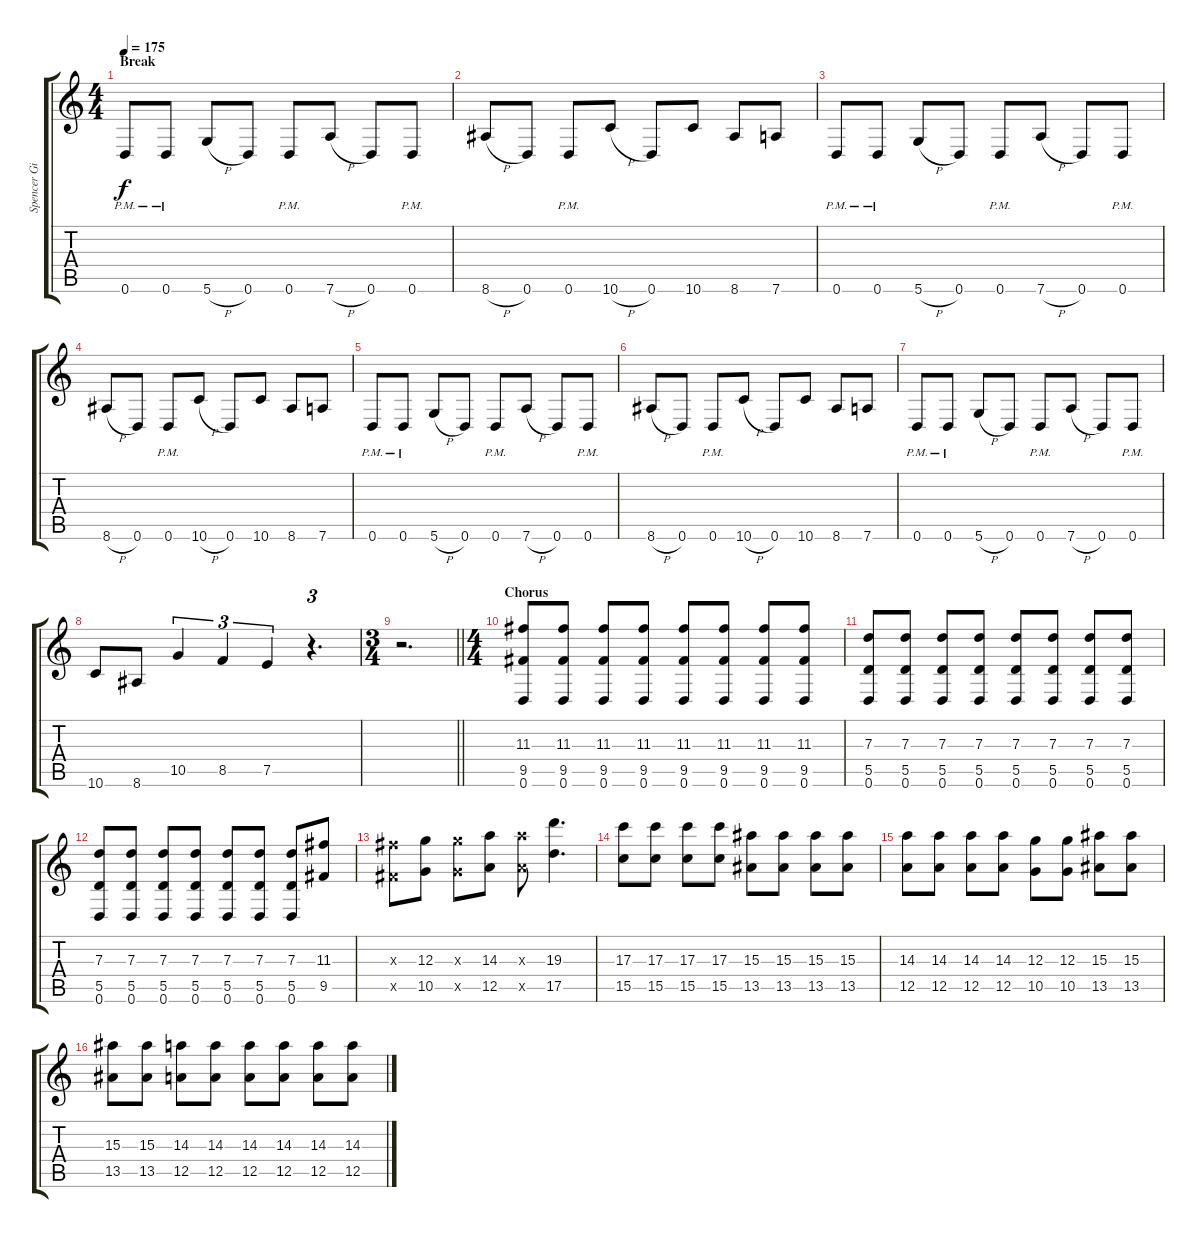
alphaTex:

\track ("Spencer Gill - Guitar" "Spencer Gi") {instrument overdrivenguitar}
\staff {score tabs}
\tuning (E4 B3 G3 D3 A2 D2) {hide}
\ts (4 4)
\section ("" "Break")
\tempo 175
\clef g2
\ks c
0.6{pm}.8{dy f} 0.6{pm}.8 5.6{h}.8 0.6.8 0.6{pm}.8 7.6{h}.8 0.6.8 0.6{pm}.8 |
8.6{h}.8 0.6.8 0.6{pm}.8 10.6{h}.8 0.6.8 10.6.8 8.6.8 7.6.8 |
0.6{pm}.8 0.6{pm}.8 5.6{h}.8 0.6.8 0.6{pm}.8 7.6{h}.8 0.6.8 0.6{pm}.8 |
8.6{h}.8 0.6.8 0.6{pm}.8 10.6{h}.8 0.6.8 10.6.8 8.6.8 7.6.8 |
0.6{pm}.8 0.6{pm}.8 5.6{h}.8 0.6.8 0.6{pm}.8 7.6{h}.8 0.6.8 0.6{pm}.8 |
8.6{h}.8 0.6.8 0.6{pm}.8 10.6{h}.8 0.6.8 10.6.8 8.6.8 7.6.8 |
0.6{pm}.8 0.6{pm}.8 5.6{h}.8 0.6.8 0.6{pm}.8 7.6{h}.8 0.6.8 0.6{pm}.8 |
10.6.8 8.6.8 10.5.4{tu (3 2)} 8.5.4{tu (3 2)} 7.5.4{tu (3 2)} r.4{d tu (3 2)} |
\ts (3 4)
\barLineRight lightlight
r.2{d} |
\ts (4 4)
\section ("" "Chorus")
(11.3 9.5 0.6).8 (11.3 9.5 0.6).8 (11.3 9.5 0.6).8 (11.3 9.5 0.6).8 (11.3 9.5 0.6).8 (11.3 9.5 0.6).8 (11.3 9.5 0.6).8 (11.3 9.5 0.6).8 |
(7.3 5.5 0.6).8 (7.3 5.5 0.6).8 (7.3 5.5 0.6).8 (7.3 5.5 0.6).8 (7.3 5.5 0.6).8 (7.3 5.5 0.6).8 (7.3 5.5 0.6).8 (7.3 5.5 0.6).8 |
(7.3 5.5 0.6).8 (7.3 5.5 0.6).8 (7.3 5.5 0.6).8 (7.3 5.5 0.6).8 (7.3 5.5 0.6).8 (7.3 5.5 0.6).8 (7.3 5.5 0.6).8 (11.3 9.5).8 |
(11.3{x} 9.5{x}).8 (12.3 10.5).8 (12.3{x} 10.5{x}).8 (14.3 12.5).8 (14.3{x} 12.5{x}).8 (19.3 17.5).4{d} |
(17.3 15.5).8 (17.3 15.5).8 (17.3 15.5).8 (17.3 15.5).8 (15.3 13.5).8 (15.3 13.5).8 (15.3 13.5).8 (15.3 13.5).8 |
(14.3 12.5).8 (14.3 12.5).8 (14.3 12.5).8 (14.3 12.5).8 (12.3 10.5).8 (12.3 10.5).8 (15.3 13.5).8 (15.3 13.5).8 |
(15.3 13.5).8 (15.3 13.5).8 (14.3 12.5).8 (14.3 12.5).8 (14.3 12.5).8 (14.3 12.5).8 (14.3 12.5).8 (14.3 12.5).8
